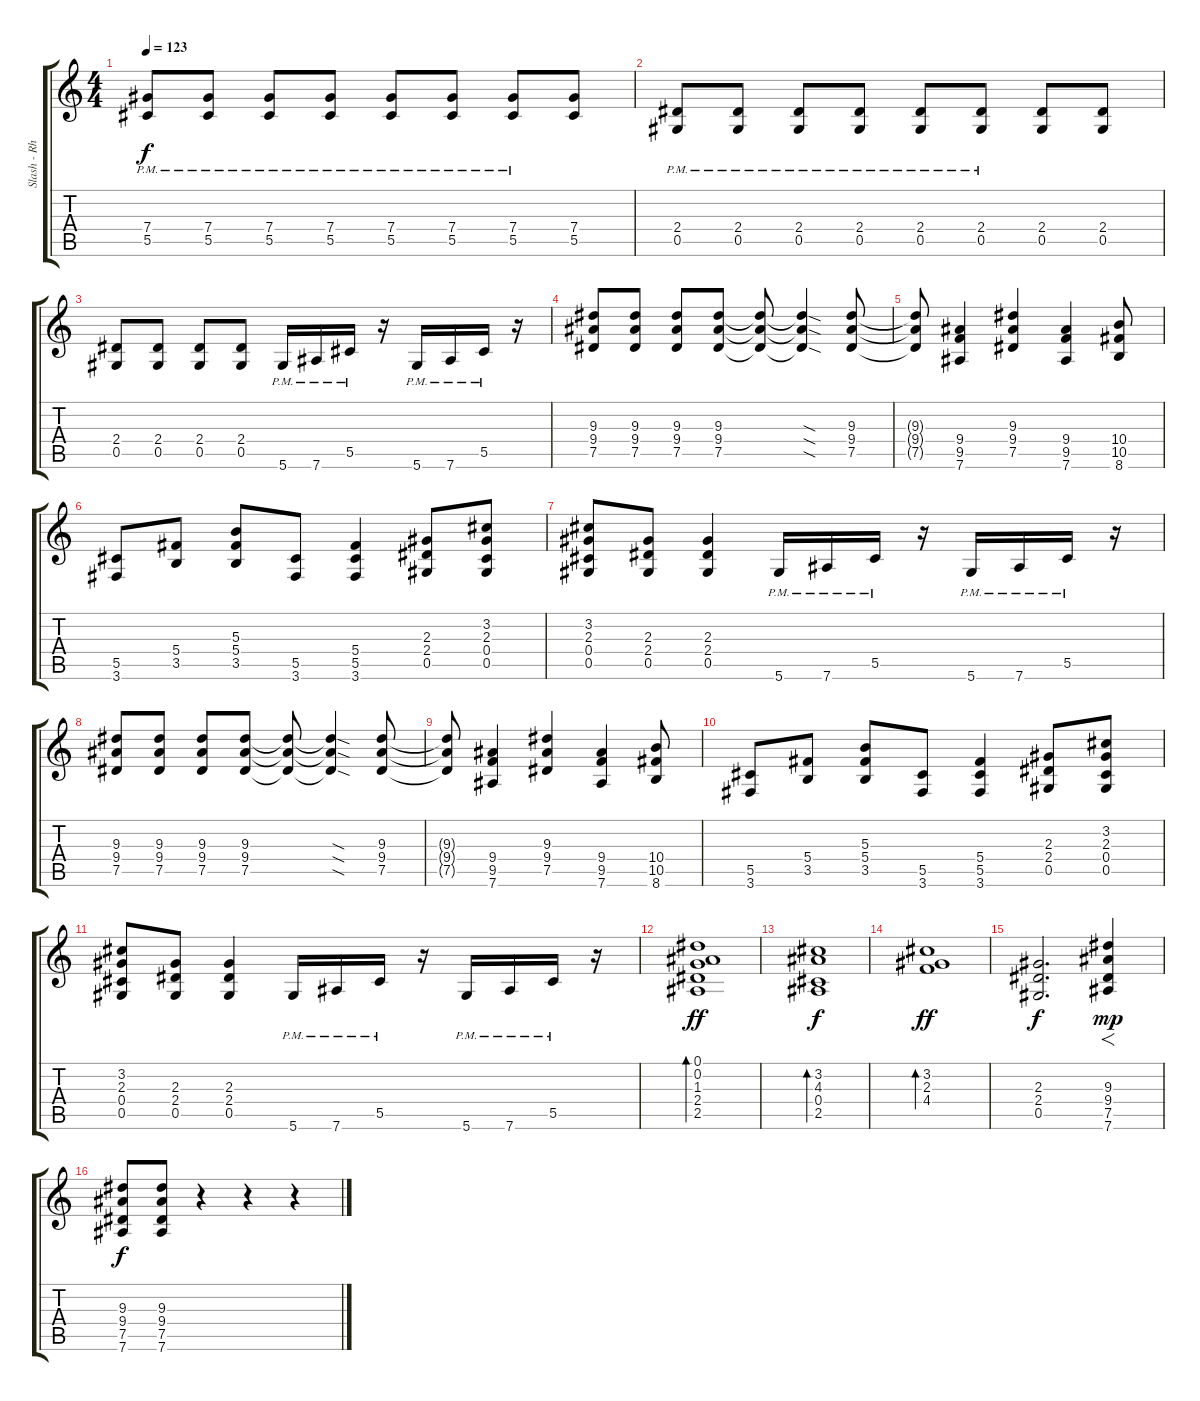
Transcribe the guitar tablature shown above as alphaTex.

\track ("Slash - Rhythm Guitar" "Slash - Rh") {instrument distortionguitar}
\staff {score tabs}
\tuning (Eb4 Bb3 Gb3 Db3 Ab2 Eb2) {hide}
\ts (4 4)
\tempo 123
\clef g2
\ks c
(7.4{pm} 5.5{pm}).8{dy f} (7.4{pm} 5.5{pm}).8 (7.4{pm} 5.5{pm}).8 (7.4{pm} 5.5{pm}).8 (7.4{pm} 5.5{pm}).8 (7.4{pm} 5.5{pm}).8 (7.4{pm} 5.5{pm}).8 (7.4 5.5).8 |
(2.4{pm} 0.5{pm}).8 (2.4{pm} 0.5{pm}).8 (2.4{pm} 0.5{pm}).8 (2.4{pm} 0.5{pm}).8 (2.4{pm} 0.5{pm}).8 (2.4{pm} 0.5{pm}).8 (2.4 0.5).8 (2.4 0.5).8 |
(2.4 0.5).8 (2.4 0.5).8 (2.4 0.5).8 (2.4 0.5).8 5.6{pm}.16 7.6{pm}.16 5.5{pm}.16 r.16 5.6{pm}.16 7.6{pm}.16 5.5{pm}.16 r.16 |
(9.3 9.4 7.5).8 (9.3 9.4 7.5).8 (9.3 9.4 7.5).8 (9.3 9.4 7.5).8 (9.3{t} 9.4{t} 7.5{t}).8 (9.3{sod t} 9.4{sod t} 7.5{sod t}).4 (9.3 9.4 7.5).8 |
(9.3{t} 9.4{t} 7.5{t}).8 (9.4 9.5 7.6).4 (9.3 9.4 7.5).4 (9.4 9.5 7.6).4 (10.4 10.5 8.6).8 |
(5.5 3.6).8 (5.4 3.5).8 (5.3 5.4 3.5).8 (5.5 3.6).8 (5.4 5.5 3.6).4 (2.3 2.4 0.5).8 (3.2 2.3 0.4 0.5).8 |
(3.2 2.3 0.4 0.5).8 (2.3 2.4 0.5).8 (2.3 2.4 0.5).4 5.6{pm}.16 7.6{pm}.16 5.5{pm}.16 r.16 5.6{pm}.16 7.6{pm}.16 5.5{pm}.16 r.16 |
(9.3 9.4 7.5).8 (9.3 9.4 7.5).8 (9.3 9.4 7.5).8 (9.3 9.4 7.5).8 (9.3{t} 9.4{t} 7.5{t}).8 (9.3{sod t} 9.4{sod t} 7.5{sod t}).4 (9.3 9.4 7.5).8 |
(9.3{t} 9.4{t} 7.5{t}).8 (9.4 9.5 7.6).4 (9.3 9.4 7.5).4 (9.4 9.5 7.6).4 (10.4 10.5 8.6).8 |
(5.5 3.6).8 (5.4 3.5).8 (5.3 5.4 3.5).8 (5.5 3.6).8 (5.4 5.5 3.6).4 (2.3 2.4 0.5).8 (3.2 2.3 0.4 0.5).8 |
(3.2 2.3 0.4 0.5).8 (2.3 2.4 0.5).8 (2.3 2.4 0.5).4 5.6{pm}.16 7.6{pm}.16 5.5{pm}.16 r.16 5.6{pm}.16 7.6{pm}.16 5.5{pm}.16 r.16 |
(0.1 0.2 1.3 2.4 2.5).1{bd 120 dy ff instrument electricguitarclean} |
(3.2 4.3 0.4 2.5).1{bd 120 dy f} |
(3.2 2.3 4.4).1{bd 240 dy ff} |
(2.3 2.4 0.5).2{d dy f} (9.3 9.4 7.5 7.6).4{f dy mp instrument distortionguitar} |
(9.3 9.4 7.5 7.6).8{dy f} (9.3 9.4 7.5 7.6).8 r.4 r.4 r.4
